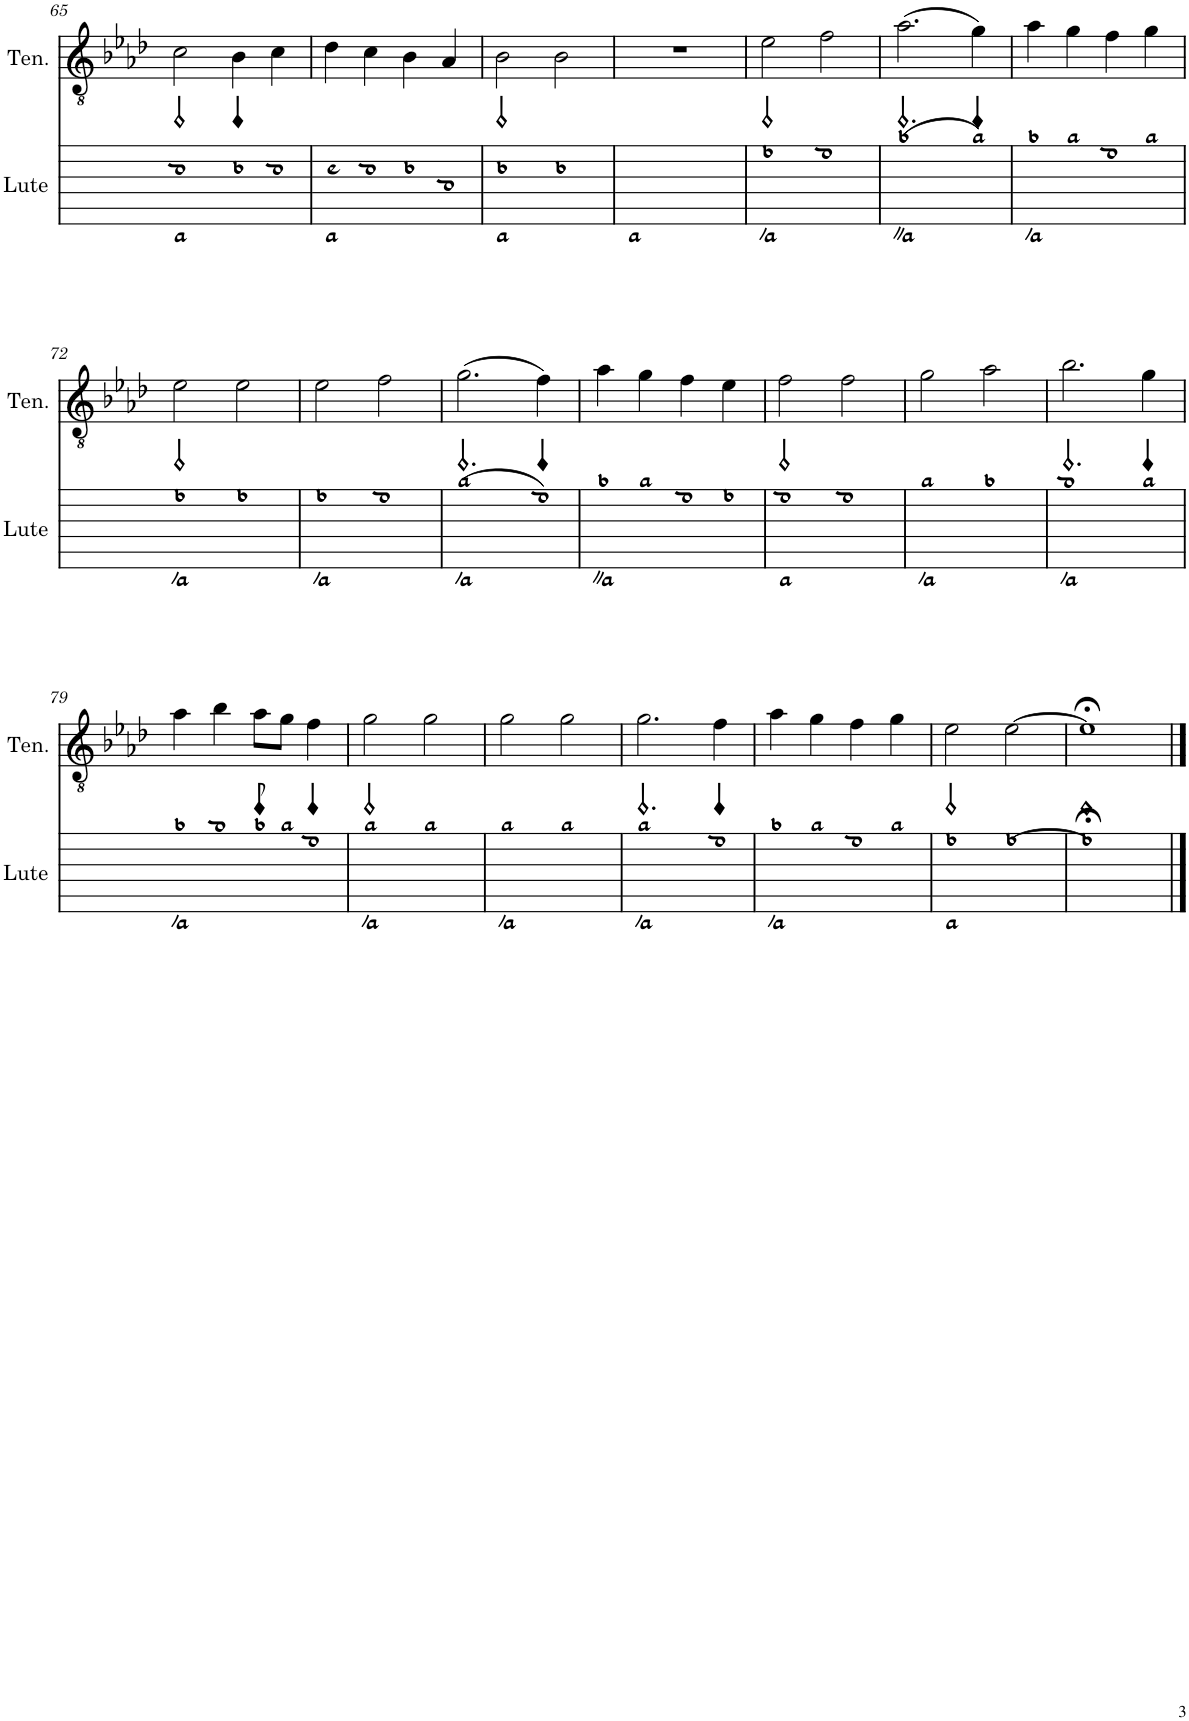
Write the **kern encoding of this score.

**kern	**kern
*part2	*part1
*staff2	*staff1
*I"Lute	*I"Tenor
*I'Lute	*I'Ten.
!!LO:PB:g=z
*	*clefGv2
*k[b-e-a-d-]	*k[b-e-a-d-]
*M2/2	*M2/2
=65	=65
2FF 2c	2c\
4B-	4B-\
4c	4c\
=66	=66
4FF 4d-	4d-\
4c	4c\
4B-	4B-\
4A-	4A-/
=67	=67
2FF 2B-	2B-\
2B-	2B-\
=68	=68
2FF	1r
2r	.
=69	=69
2EE- 2e-	2e-\
2f	2f\
=70	=70
(2.DD- 2.a-	(2.a-\
4g)	4g\)
=71	=71
4EE- 4a-	4a-\
4g	4g\
4f	4f\
4g	4g\
!!LO:LB:g=z
=72	=72
2EE- 2e-	2e-\
2e-	2e-\
=73	=73
2EE- 2e-	2e-\
2f	2f\
=74	=74
(2.EE- 2.g	(2.g\
4f)	4f\)
=75	=75
4DD- 4a-	4a-\
4g	4g\
4f	4f\
4e-	4e-\
=76	=76
2FF 2f	2f\
2f	2f\
=77	=77
2EE- 2g	2g\
2a-	2a-\
=78	=78
2.EE- 2.b-	2.b-\
4g	4g\
!!LO:LB:g=z
=79	=79
4EE- 4a-	4a-\
4b-	4b-\
8a-L	8a-\L
8gJ	8g\J
4f	4f\
=80	=80
2EE- 2g	2g\
2g	2g\
=81	=81
2EE- 2g	2g\
2g	2g\
=82	=82
2.EE- 2.g	2.g\
4f	4f\
=83	=83
4EE- 4a-	4a-\
4g	4g\
4f	4f\
4g	4g\
=84	=84
2FF 2e-	2e-\
[2e-	[2e-\
=85	=85
1e-;<]	1e-;<]
==	==
*-	*-
